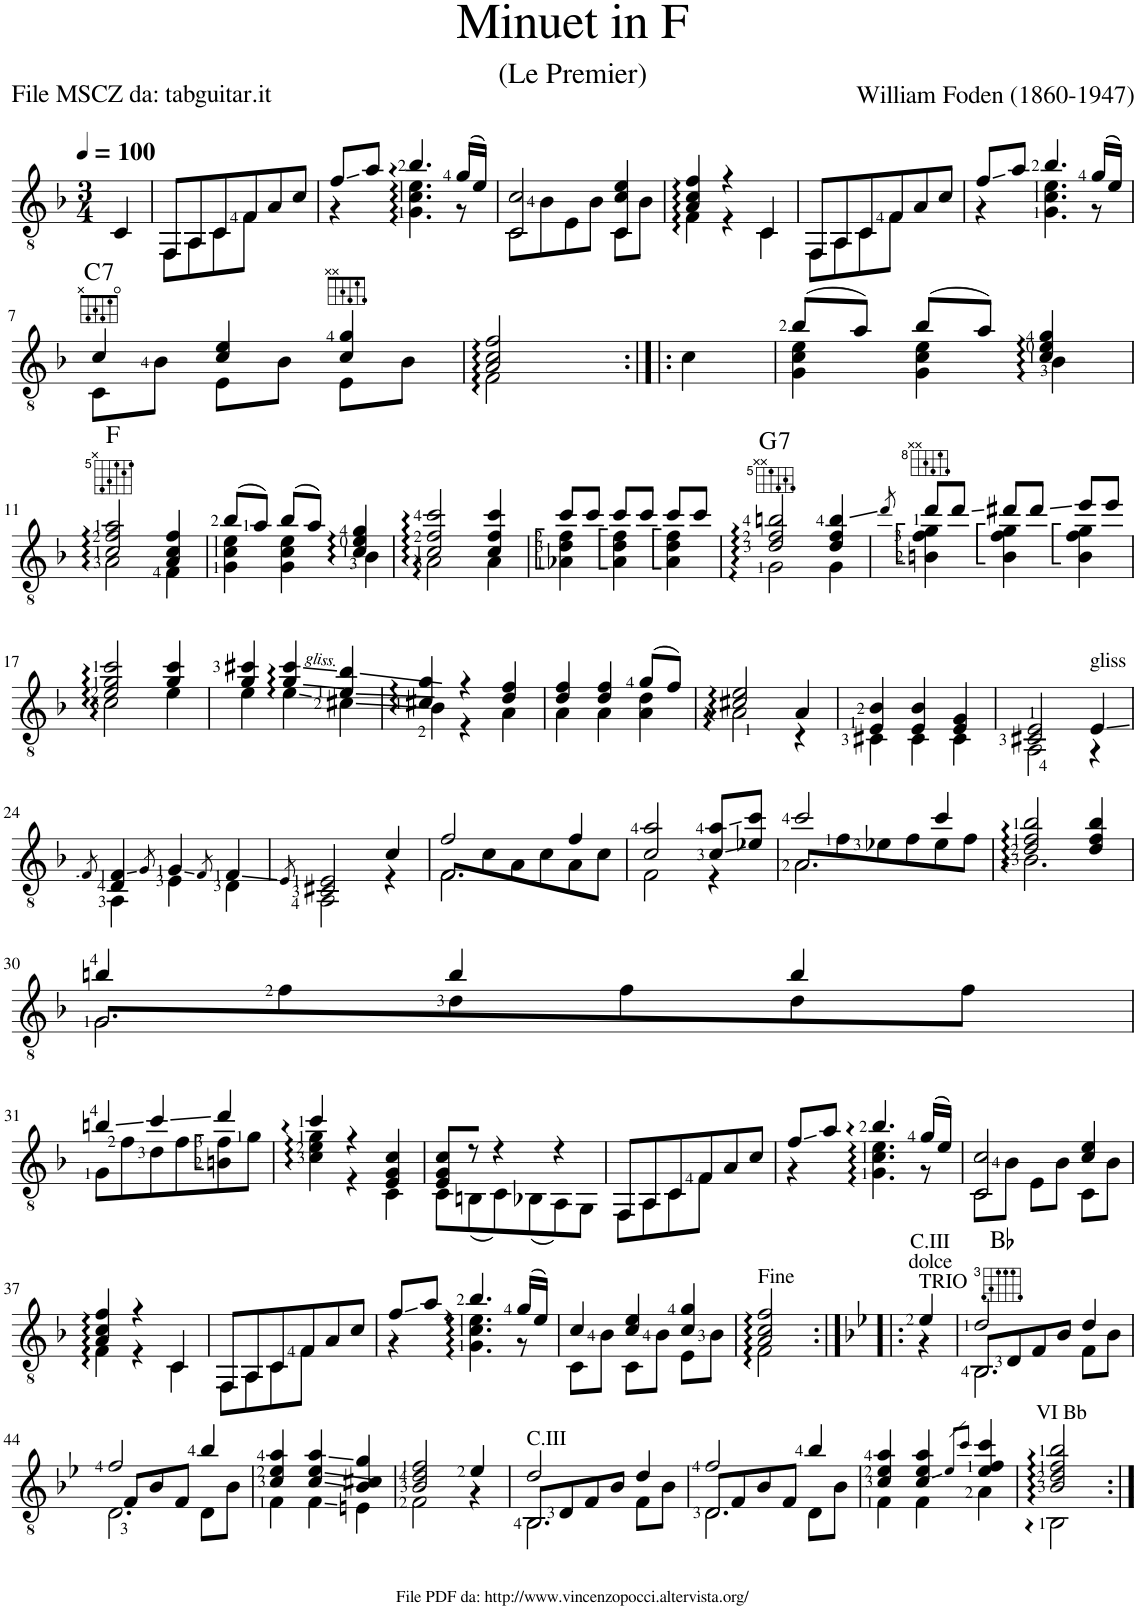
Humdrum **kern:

**kern	**harte
*part1	*part1
*staff1	*
*I"Guitar	*
*I'Guit.	*
*clefGv2	*
*k[b-]	*
*M3/4	*
*MM100	*
=	=
4C/	.
=1	=1
*^	*
8FF/L	8FF\L	.
8AA/	8AA\	.
8C/	8C\	.
8F/	8F\J	.
8A/	4ryy	.
8c/J	.	.
=2	=2	=2
8f/L	4r	.
8a/J	.	.
4.b-/	4.G\ 4.c\ 4.e\	.
(16g/LL	8r	.
16e/JJ)	.	.
=3	=3	=3
!	!LO:N:head=open	!
2C/ 2c/	8C\L	.
.	8B-\	.
.	8E\	.
.	8B-\J	.
4C/ 4c/ 4e/	8C\L	.
.	8B-\J	.
=4	=4	=4
4A/ 4c/ 4f/	4F\	.
4r	4r	.
4C/	4C\	.
=5	=5	=5
8FF/L	8FF\L	.
8AA/	8AA\	.
8C/	8C\	.
8F/	8F\J	.
8A/	4ryy	.
8c/J	.	.
=6	=6	=6
8f/L	4r	.
8a/J	.	.
4.b-/	4.G\ 4.c\ 4.e\	.
(16g/LL	8r	.
16e/JJ)	.	.
!!LO:LB:g=z	!!
=7	=7	=7
!	!	!LO:H:kt=7
4c/	8C\L	C:7
.	8B-\J	.
4c/ 4e/	8E\L	.
.	8B-\J	.
4c/ 4g/	8E\L	.
.	8B-\J	.
=8	=8	=8
2A/ 2c/ 2f/	2F\	.
*v	*v	*
=9:|!|:	=9:|!|:
4c\	.
=10	=10
*^	*
(8b-/L	4G\ 4c\ 4e\	.
8a/J)	.	.
(8b-/L	4G\ 4c\ 4e\	.
8a/J)	.	.
4c/ 4e/ 4g/	4B-\	.
!!LO:LB:g=z	!!
=11	=11	=11
2c/ 2f/ 2a/	2A\	F:maj
4A/ 4c/ 4f/	4F\	.
=12	=12	=12
(8b-/L	4G\ 4c\ 4e\	.
8a/J)	.	.
(8b-/L	4G\ 4c\ 4e\	.
8a/J)	.	.
4c/ 4e/ 4g/	4B-\	.
=13	=13	=13
2c/ 2f/ 2cc/	2A\	.
4c/ 4f/ 4cc/	4A\	.
=14	=14	=14
8cc/L	4A-X\ 4d\ 4f\	.
8cc/J	.	.
8cc/L	4A-\ 4d\ 4f\	.
8cc/J	.	.
!	!	!LO:H:kt=7
8cc/L	4A-\ 4d\ 4f\	G:7
8cc/J	.	.
=15	=15	=15
2d/ 2f/ 2bn/	2G\	.
4d/ 4f/ 4b/	4G\	.
=16	=16	=16
8qdd/	.	.
8dd/L	4Bn\ 4f\ 4g\	.
8dd/J	.	.
8dd#X/L	4B\ 4f\ 4g\	.
8dd#/J	.	.
8ee/L	4B\ 4f\ 4g\	.
8ee/J	.	.
!!LO:LB:g=z	!!
=17	=17	=17
2e/ 2g/ 2cc/	2c\	.
4g/ 4cc/	4e\	.
=18	=18	=18
4g/ 4cc#X/	4e\	.
4g/ 4cc#/	4e\	.
4e/ 4b-/	4c#X\	.
=19	=19	=19
4c#X/ 4g/	4B-\	.
4r	4r	.
4d/ 4f/	4A\	.
=20	=20	=20
4d/ 4f/	4A\	.
4d/ 4f/	4A\	.
(8g/L	4A\ 4d\	.
8f/J)	.	.
=21	=21	=21
2c#X/ 2e/	2A\	.
4A/	4r	.
=22	=22	=22
4E/ 4B-/	4C#X\	.
4E/ 4B-/	4C#\	.
4E/ 4G/	4C#\	.
=23	=23	=23
2C#X/ 2E/	2AA\	.
!LO:TX:a:t=gliss	!	!
4E/	4r	.
!!LO:LB:g=z	!!
=24	=24	=24
8qF/	.	.
4D/ 4F/	4AA\	.
8qG/	.	.
4G/	4E\	.
8qF/	.	.
4F/	4D\	.
=25	=25	=25
8qE/	.	.
2C#X/ 2E/	2AA\	.
4c/	4r	.
=26	=26	=26
!	!LO:N:head=open	!
*	*^	*
2f/	8F/L	2.F\	.
.	8c\	.	.
.	8A\	.	.
.	8c\	.	.
4f/	8A\	.	.
.	8c\J	.	.
*	*v	*v	*
=27	=27	=27
2c/ 2a/	2F\	.
8c/ 8a/L	4r	.
8e-X/ 8cc/J	.	.
=28	=28	=28
!	!LO:N:head=open	!
*	*^	*
2cc/	8A/L	2.A\	.
.	8f\	.	.
.	8e-X\	.	.
.	8f\	.	.
4cc/	8e-\	.	.
.	8f\J	.	.
*	*v	*v	*
=29	=29	=29
2d/ 2f/ 2b-/	2.B-\	.
4d/ 4f/ 4b-/	.	.
!!LO:LB:g=z	!!
=30	=30	=30
!	!LO:N:head=open	!
*	*^	*
4bn/	8G/L	2.G\	.
.	8f\	.	.
4b/	8d\	.	.
.	8f\	.	.
4b/	8d\	.	.
.	8f\J	.	.
*	*v	*v	*
!!LO:LB:g=z
=31	=31	=31
4bn/	8G\L	.
.	8f\	.
4cc/	8d\	.
.	8f\	.
4dd/	8Bn\ 8f\	.
.	8g\J	.
=32	=32	=32
4cc/	4c\ 4e\ 4g\	.
4r	4r	.
4E/ 4G/ 4c/	4C\	.
=33	=33	=33
8E/ 8G/ 8c/L	8C\L	.
8r	(8BBn\	.
4r	8C\)	.
.	(8BB-X\	.
4r	8AA\)	.
.	8GG\J	.
=34	=34	=34
8FF/L	8FF\L	.
8AA/	8AA\	.
8C/	8C\	.
8F/	8F\J	.
8A/	4ryy	.
8c/J	.	.
=35	=35	=35
8f/L	4r	.
8a/J	.	.
4.b-/	4.G\ 4.c\ 4.e\	.
(16g/LL	8r	.
16e/JJ)	.	.
=36	=36	=36
!	!LO:N:head=open	!
2C/ 2c/	8C\L	.
.	8B-\J	.
.	8E\L	.
.	8B-\J	.
4c/ 4e/	8C\L	.
.	8B-\J	.
!!LO:LB:g=z	!!
=37	=37	=37
4A/ 4c/ 4f/	4F\	.
4r	4r	.
4C/	4C\	.
=38	=38	=38
8FF/L	8FF\L	.
8AA/	8AA\	.
8C/	8C\	.
8F/	8F\J	.
8A/	4ryy	.
8c/J	.	.
=39	=39	=39
8f/L	4r	.
8a/J	.	.
4.b-/	4.G\ 4.c\ 4.e\	.
(16g/LL	8r	.
16e/JJ)	.	.
=40	=40	=40
4c/	8C\L	.
.	8B-\J	.
4c/ 4e/	8C\L	.
.	8B-\J	.
4c/ 4g/	8E\L	.
.	8B-\J	.
=41	=41	=41
2A/ 2c/ 2f/	2F\	.
=42:|!|:	=42:|!|:	=42:|!|:
*k[b-e-]	*	*
!LO:TX:a:t=TRIO	!	!
4e-/	4r	.
=43	=43	=43
!LO:TX:a:t=dolce	!	!
!LO:TX:a:t=C.III	!	!
!	!LO:N:head=open	!
*	*^	*
2d/	8BB-/L	2.BB-\	Bb:maj
.	8D/	.	.
.	8F/	.	.
.	8B-/J	.	.
4d/	8F\L	.	.
.	8B-\J	.	.
!!LO:LB:g=z	!!	!!
=44	=44	=44	=44
2f/	8ryy	2.D\	.
.	8F/L	.	.
.	8B-/	.	.
.	8F/J	.	.
4b-/	8D\L	.	.
.	8B-\J	.	.
*	*v	*v	*
=45	=45	=45
4c/ 4e-/ 4a/	4F\	.
4c/ 4e-/ 4a/	4F\	.
4B-/ 4c#X/ 4g/	4En\	.
=46	=46	=46
2B-/ 2d/ 2f/	2F\	.
4e-/	4r	.
=47	=47	=47
!LO:TX:a:t=C.III	!	!
!	!LO:N:head=open	!
*	*^	*
2d/	8BB-/L	2.BB-\	.
.	8D/	.	.
.	8F/	.	.
.	8B-/J	.	.
4d/	8F\L	.	.
.	8B-\J	.	.
=48	=48	=48	=48
!	!LO:N:head=open	!	!
2f/	8D/L	2.D\	.
.	8F/	.	.
.	8B-/	.	.
.	8F/J	.	.
4b-/	8D\L	.	.
.	8B-\J	.	.
*	*v	*v	*
=49	=49	=49
4c/ 4e-/ 4a/	4F\	.
4c/ 4e-/ 4a/	4F\	.
8qe-/L	.	.
8qcc/J	.	.
4e-/ 4f/ 4cc/	4A\	.
=50	=50	=50
!LO:TX:a:t=VI Bb	!	!
2B-/ 2d/ 2f/ 2b-/	2BB-\	.
*v	*v	*
=:|!	=:|!
*-	*-
